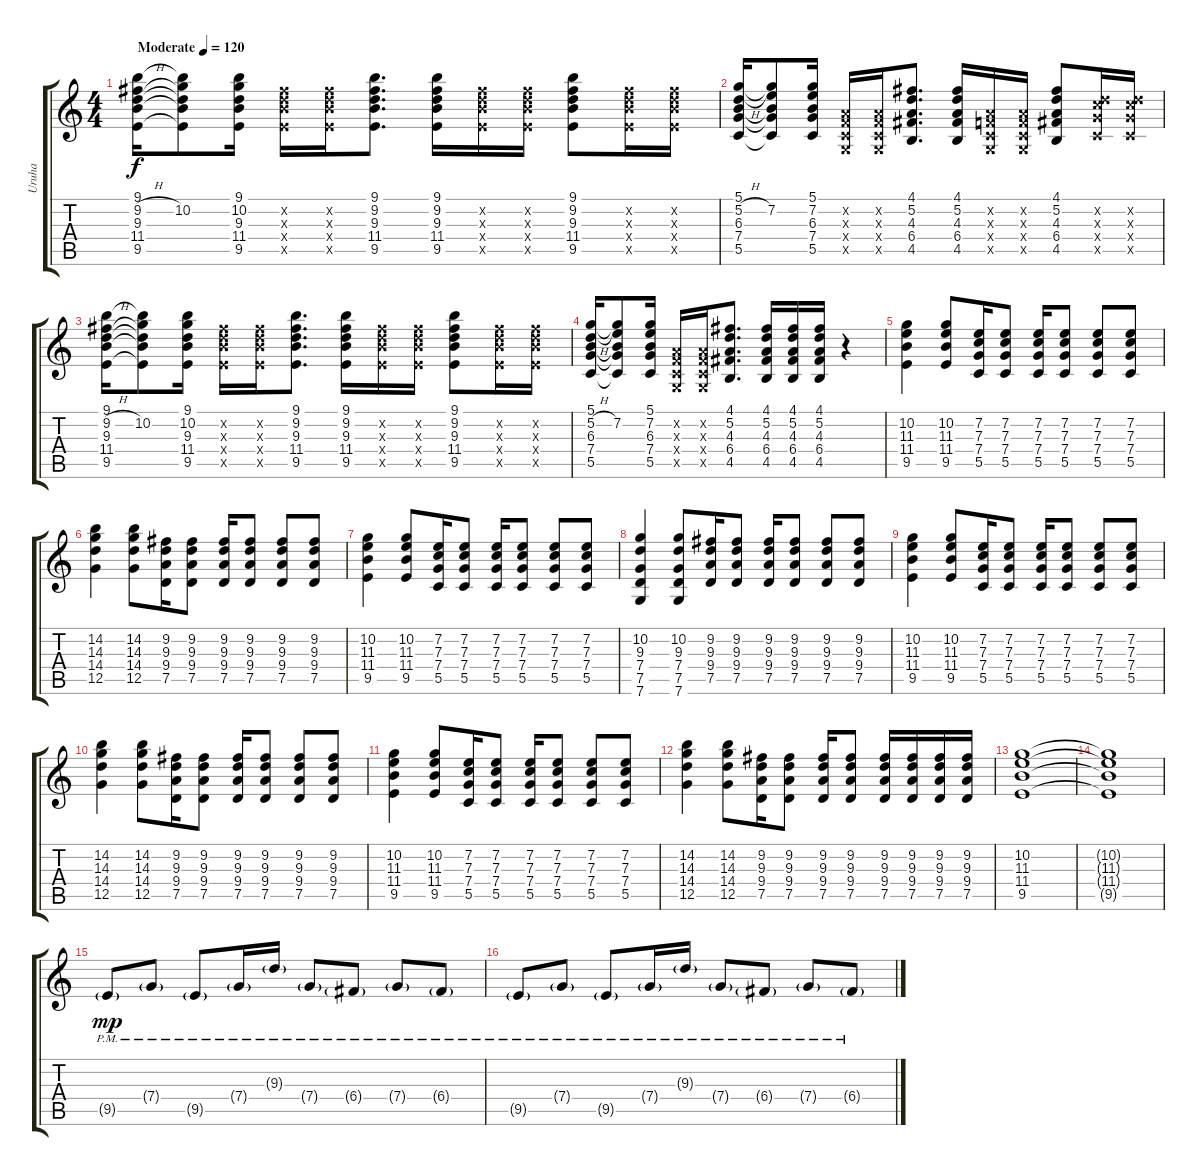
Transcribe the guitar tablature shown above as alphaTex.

\track ("Uruha" "Uruha") {instrument overdrivenguitar}
\staff {score tabs}
\tuning (D4 A3 F3 C3 G2 C2) {hide}
\ts (4 4)
\tempo (120 "Moderate")
\clef g2
\ks c
(9.1 9.2{h} 9.3 11.4 9.5).16{dy f instrument overdrivenguitar} (9.1{t} 10.2 9.3{t} 11.4{t} 9.5{t}).8 (9.1 10.2 9.3 11.4 9.5).16 (9.2{x} 9.3{x} 11.4{x} 9.5{x}).16 (9.2{x} 9.3{x} 11.4{x} 9.5{x}).16 (9.1 9.2 9.3 11.4 9.5).8{d} (9.1 9.2 9.3 11.4 9.5).16 (9.2{x} 9.3{x} 11.4{x} 9.5{x}).16 (9.2{x} 9.3{x} 11.4{x} 9.5{x}).16 (9.1 9.2 9.3 11.4 9.5).8 (9.2{x} 9.3{x} 11.4{x} 9.5{x}).16 (9.2{x} 9.3{x} 11.4{x} 9.5{x}).16 |
(5.1 5.2{h} 6.3 7.4 5.5).16 (5.1{t} 7.2 6.3{t} 7.4{t} 5.5{t}).8 (5.1 7.2 6.3 7.4 5.5).16 (0.2{x} 0.3{x} 0.4{x} 0.5{x}).16 (0.2{x} 0.3{x} 0.4{x} 0.5{x}).16 (4.1 5.2 4.3 6.4 4.5).8{d} (4.1 5.2 4.3 6.4 4.5).16 (0.2{x} 0.3{x} 0.4{x} 0.5{x}).16 (0.2{x} 0.3{x} 0.4{x} 0.5{x}).16 (4.1 5.2 4.3 6.4 4.5).8 (5.2{x} 7.3{x} 7.4{x} 5.5{x}).16 (5.2{x} 7.3{x} 7.4{x} 5.5{x}).16 |
(9.1 9.2{h} 9.3 11.4 9.5).16 (9.1{t} 10.2 9.3{t} 11.4{t} 9.5{t}).8 (9.1 10.2 9.3 11.4 9.5).16 (9.2{x} 9.3{x} 11.4{x} 9.5{x}).16 (9.2{x} 9.3{x} 11.4{x} 9.5{x}).16 (9.1 9.2 9.3 11.4 9.5).8{d} (9.1 9.2 9.3 11.4 9.5).16 (9.2{x} 9.3{x} 11.4{x} 9.5{x}).16 (9.2{x} 9.3{x} 11.4{x} 9.5{x}).16 (9.1 9.2 9.3 11.4 9.5).8 (9.2{x} 9.3{x} 11.4{x} 9.5{x}).16 (9.2{x} 9.3{x} 11.4{x} 9.5{x}).16 |
(5.1 5.2{h} 6.3 7.4 5.5).16 (5.1{t} 7.2 6.3{t} 7.4{t} 5.5{t}).8 (5.1 7.2 6.3 7.4 5.5).16 (0.2{x} 0.3{x} 0.4{x} 0.5{x}).16 (0.2{x} 0.3{x} 0.4{x} 0.5{x}).16 (4.1 5.2 4.3 6.4 4.5).8{d} (4.1 5.2 4.3 6.4 4.5).16 (4.1 5.2 4.3 6.4 4.5).16 (4.1 5.2 4.3 6.4 4.5).16 r.4 |
(10.2 11.3 11.4 9.5).4{balance 16} (10.2 11.3 11.4 9.5).8 (7.2 7.3 7.4 5.5).16 (7.2 7.3 7.4 5.5).8 (7.2 7.3 7.4 5.5).16 (7.2 7.3 7.4 5.5).8 (7.2 7.3 7.4 5.5).8 (7.2 7.3 7.4 5.5).8 |
(14.2 14.3 14.4 12.5).4 (14.2 14.3 14.4 12.5).8 (9.2 9.3 9.4 7.5).16 (9.2 9.3 9.4 7.5).8 (9.2 9.3 9.4 7.5).16 (9.2 9.3 9.4 7.5).8 (9.2 9.3 9.4 7.5).8 (9.2 9.3 9.4 7.5).8 |
(10.2 11.3 11.4 9.5).4 (10.2 11.3 11.4 9.5).8 (7.2 7.3 7.4 5.5).16 (7.2 7.3 7.4 5.5).8 (7.2 7.3 7.4 5.5).16 (7.2 7.3 7.4 5.5).8 (7.2 7.3 7.4 5.5).8 (7.2 7.3 7.4 5.5).8 |
(10.2 9.3 7.4 7.5 7.6).4 (10.2 9.3 7.4 7.5 7.6).8 (9.2 9.3 9.4 7.5).16 (9.2 9.3 9.4 7.5).8 (9.2 9.3 9.4 7.5).16 (9.2 9.3 9.4 7.5).8 (9.2 9.3 9.4 7.5).8 (9.2 9.3 9.4 7.5).8 |
(10.2 11.3 11.4 9.5).4 (10.2 11.3 11.4 9.5).8 (7.2 7.3 7.4 5.5).16 (7.2 7.3 7.4 5.5).8 (7.2 7.3 7.4 5.5).16 (7.2 7.3 7.4 5.5).8 (7.2 7.3 7.4 5.5).8 (7.2 7.3 7.4 5.5).8 |
(14.2 14.3 14.4 12.5).4 (14.2 14.3 14.4 12.5).8 (9.2 9.3 9.4 7.5).16 (9.2 9.3 9.4 7.5).8 (9.2 9.3 9.4 7.5).16 (9.2 9.3 9.4 7.5).8 (9.2 9.3 9.4 7.5).8 (9.2 9.3 9.4 7.5).8 |
(10.2 11.3 11.4 9.5).4 (10.2 11.3 11.4 9.5).8 (7.2 7.3 7.4 5.5).16 (7.2 7.3 7.4 5.5).8 (7.2 7.3 7.4 5.5).16 (7.2 7.3 7.4 5.5).8 (7.2 7.3 7.4 5.5).8 (7.2 7.3 7.4 5.5).8 |
(14.2 14.3 14.4 12.5).4 (14.2 14.3 14.4 12.5).8 (9.2 9.3 9.4 7.5).16 (9.2 9.3 9.4 7.5).8 (9.2 9.3 9.4 7.5).16 (9.2 9.3 9.4 7.5).8 (9.2 9.3 9.4 7.5).16 (9.2 9.3 9.4 7.5).16 (9.2 9.3 9.4 7.5).16 (9.2 9.3 9.4 7.5).16 |
(10.2 11.3 11.4 9.5).1 |
(10.2{t} 11.3{t} 11.4{t} 9.5{t}).1 |
9.5{g pm}.8{dy mp instrument electricguitarclean} 7.4{g pm}.8 9.5{g pm}.8 7.4{g pm}.16 9.3{g pm}.16 7.4{g pm}.8 6.4{g pm}.8 7.4{g pm}.8 6.4{g pm}.8 |
9.5{g pm}.8 7.4{g pm}.8 9.5{g pm}.8 7.4{g pm}.16 9.3{g pm}.16 7.4{g pm}.8 6.4{g pm}.8 7.4{g pm}.8 6.4{g pm}.8
